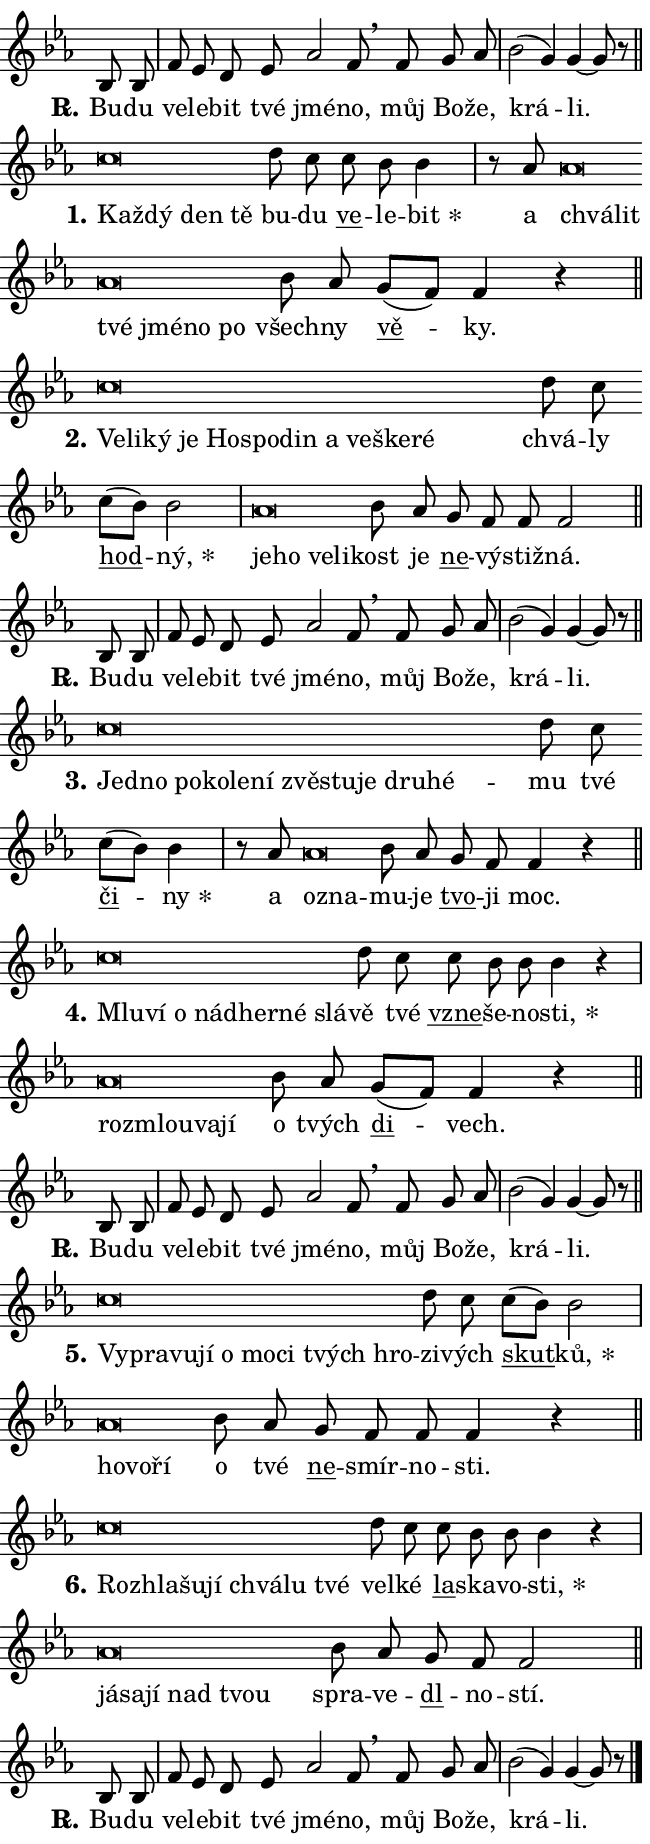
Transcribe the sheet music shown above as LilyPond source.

\version "2.24.0"
\header { tagline = "" }
\paper {
  indent = 0\cm
  top-margin = 0\cm
  right-margin = 0.13\cm % to fit lyric hyphens
  bottom-margin = 0\cm
  left-margin = 0\cm
  paper-width = 11\cm
  page-breaking = #ly:one-page-breaking
  system-system-spacing.basic-distance = #11
  score-system-spacing.basic-distance = #11
  ragged-last = ##f
}


%% Author: Thomas Morley
%% https://lists.gnu.org/archive/html/lilypond-user/2020-05/msg00002.html
#(define (line-position grob)
"Returns position of @var[grob} in current system:
   @code{'start}, if at first time-step
   @code{'end}, if at last time-step
   @code{'middle} otherwise
"
  (let* ((col (ly:item-get-column grob))
         (ln (ly:grob-object col 'left-neighbor))
         (rn (ly:grob-object col 'right-neighbor))
         (col-to-check-left (if (ly:grob? ln) ln col))
         (col-to-check-right (if (ly:grob? rn) rn col))
         (break-dir-left
           (and
             (ly:grob-property col-to-check-left 'non-musical #f)
             (ly:item-break-dir col-to-check-left)))
         (break-dir-right
           (and
             (ly:grob-property col-to-check-right 'non-musical #f)
             (ly:item-break-dir col-to-check-right))))
        (cond ((eqv? 1 break-dir-left) 'start)
              ((eqv? -1 break-dir-right) 'end)
              (else 'middle))))

#(define (tranparent-at-line-position vctor)
  (lambda (grob)
  "Relying on @code{line-position} select the relevant enry from @var{vctor}.
Used to determine transparency,"
    (case (line-position grob)
      ((end) (not (vector-ref vctor 0)))
      ((middle) (not (vector-ref vctor 1)))
      ((start) (not (vector-ref vctor 2))))))

noteHeadBreakVisibility =
#(define-music-function (break-visibility)(vector?)
"Makes @code{NoteHead}s transparent relying on @var{break-visibility}"
#{
  \override NoteHead.transparent =
    #(tranparent-at-line-position break-visibility)
#})

#(define delete-ledgers-for-transparent-note-heads
  (lambda (grob)
    "Reads whether a @code{NoteHead} is transparent.
If so this @code{NoteHead} is removed from @code{'note-heads} from
@var{grob}, which is supposed to be @code{LedgerLineSpanner}.
As a result ledgers are not printed for this @code{NoteHead}"
    (let* ((nhds-array (ly:grob-object grob 'note-heads))
           (nhds-list
             (if (ly:grob-array? nhds-array)
                 (ly:grob-array->list nhds-array)
                 '()))
           ;; Relies on the transparent-property being done before
           ;; Staff.LedgerLineSpanner.after-line-breaking is executed.
           ;; This is fragile ...
           (to-keep
             (remove
               (lambda (nhd)
                 (ly:grob-property nhd 'transparent #f))
               nhds-list)))
      ;; TODO find a better method to iterate over grob-arrays, similiar
      ;; to filter/remove etc for lists
      ;; For now rebuilt from scratch
      (set! (ly:grob-object grob 'note-heads)  '())
      (for-each
        (lambda (nhd)
          (ly:pointer-group-interface::add-grob grob 'note-heads nhd))
        to-keep))))

squashNotes = {
  \override NoteHead.X-extent = #'(-0.2 . 0.2)
  \override NoteHead.Y-extent = #'(-0.75 . 0)
  \override NoteHead.stencil =
    #(lambda (grob)
       (let ((pos (ly:grob-property grob 'staff-position)))
         (begin
           (if (< pos -7) (display "ERROR: Lower brevis then expected\n") (display ""))
           (if (<= pos -6) ly:text-interface::print ly:note-head::print))))
}
unSquashNotes = {
  \revert NoteHead.X-extent
  \revert NoteHead.Y-extent
  \revert NoteHead.stencil
}

hideNotes = \noteHeadBreakVisibility #begin-of-line-visible
unHideNotes = \noteHeadBreakVisibility #all-visible

% work-around for resetting accidentals
% https://lilypond.org/doc/v2.23/Documentation/notation/displaying-rhythms#unmetered-music
cadenzaMeasure = {
  \cadenzaOff
  \partial 1024 s1024
  \cadenzaOn
}

#(define-markup-command (accent layout props text) (markup?)
  "Underline accented syllable"
  (interpret-markup layout props
    #{\markup \override #'(offset . 4.3) \underline { #text }#}))

responsum = \markup \concat {
  "R" \hspace #-1.05 \path #0.1 #'((moveto 0 0.07) (lineto 0.9 0.8)) \hspace #0.05 "."
}

spaceSize = #0.6828661417322834 % exact space size for TeX Gyre Schola

\layout {
  \context {
    \Staff
    \remove "Time_signature_engraver"
    \override LedgerLineSpanner.after-line-breaking = #delete-ledgers-for-transparent-note-heads
  }
  \context {
    \Lyrics {
      \override LyricSpace.minimum-distance = \spaceSize
      \override LyricText.font-name = #"TeX Gyre Schola"
      \override LyricText.font-size = 1
      \override StanzaNumber.font-name = #"TeX Gyre Schola Bold"
      \override StanzaNumber.font-size = 1
    }
  }
  \context {
    \Score 
    \override NoteHead.text =
      #(lambda (grob) 
        (let ((pos (ly:grob-property grob 'staff-position)))
          #{\markup {
            \combine
              \halign #-0.55 \raise #(if (= pos -6) 0 0.5) \override #'(thickness . 2) \draw-line #'(3.2 . 0)
              \musicglyph "noteheads.sM1"
          }#}))
  }
}

% magnetic-lyrics.ily
%
%   written by
%     Jean Abou Samra <jean@abou-samra.fr>
%     Werner Lemberg <wl@gnu.org>
%
%   adapted by
%     Jiri Hon <jiri.hon@gmail.com>
%
% Version 2022-Apr-15

% https://www.mail-archive.com/lilypond-user@gnu.org/msg149350.html

#(define (Left_hyphen_pointer_engraver context)
   "Collect syllable-hyphen-syllable occurrences in lyrics and store
them in properties.  This engraver only looks to the left.  For
example, if the lyrics input is @code{foo -- bar}, it does the
following.

@itemize @bullet
@item
Set the @code{text} property of the @code{LyricHyphen} grob between
@q{foo} and @q{bar} to @code{foo}.

@item
Set the @code{left-hyphen} property of the @code{LyricText} grob with
text @q{foo} to the @code{LyricHyphen} grob between @q{foo} and
@q{bar}.
@end itemize

Use this auxiliary engraver in combination with the
@code{lyric-@/text::@/apply-@/magnetic-@/offset!} hook."
   (let ((hyphen #f)
         (text #f))
     (make-engraver
      (acknowledgers
       ((lyric-syllable-interface engraver grob source-engraver)
        (set! text grob)))
      (end-acknowledgers
       ((lyric-hyphen-interface engraver grob source-engraver)
        ;(when (not (grob::has-interface grob 'lyric-space-interface))
          (set! hyphen grob)));)
      ((stop-translation-timestep engraver)
       (when (and text hyphen)
         (ly:grob-set-object! text 'left-hyphen hyphen))
       (set! text #f)
       (set! hyphen #f)))))

#(define (lyric-text::apply-magnetic-offset! grob)
   "If the space between two syllables is less than the value in
property @code{LyricText@/.details@/.squash-threshold}, move the right
syllable to the left so that it gets concatenated with the left
syllable.

Use this function as a hook for
@code{LyricText@/.after-@/line-@/breaking} if the
@code{Left_@/hyphen_@/pointer_@/engraver} is active."
   (let ((hyphen (ly:grob-object grob 'left-hyphen #f)))
     (when hyphen
       (let ((left-text (ly:spanner-bound hyphen LEFT)))
         (when (grob::has-interface left-text 'lyric-syllable-interface)
           (let* ((common (ly:grob-common-refpoint grob left-text X))
                  (this-x-ext (ly:grob-extent grob common X))
                  (left-x-ext
                   (begin
                     ;; Trigger magnetism for left-text.
                     (ly:grob-property left-text 'after-line-breaking)
                     (ly:grob-extent left-text common X)))
                  ;; `delta` is the gap width between two syllables.
                  (delta (- (interval-start this-x-ext)
                            (interval-end left-x-ext)))
                  (details (ly:grob-property grob 'details))
                  (threshold (assoc-get 'squash-threshold details 0.2)))
             (when (< delta threshold)
               (let* (;; We have to manipulate the input text so that
                      ;; ligatures crossing syllable boundaries are not
                      ;; disabled.  For languages based on the Latin
                      ;; script this is essentially a beautification.
                      ;; However, for non-Western scripts it can be a
                      ;; necessity.
                      (lt (ly:grob-property left-text 'text))
                      (rt (ly:grob-property grob 'text))
                      (is-space (grob::has-interface hyphen 'lyric-space-interface))
                      (space (if is-space " " ""))
                      (extra-delta (if is-space spaceSize 0))
                      ;; Append new syllable.
                      (ltrt-space (if (and (string? lt) (string? rt))
                                (string-append lt space rt)
                                (make-concat-markup (list lt space rt))))
                      ;; Right-align `ltrt` to the right side.
                      (ltrt-space-markup (grob-interpret-markup
                               grob
                               (make-translate-markup
                                (cons (interval-length this-x-ext) 0)
                                (make-right-align-markup ltrt-space)))))
                 (begin
                   ;; Don't print `left-text`.
                   (ly:grob-set-property! left-text 'stencil #f)
                   ;; Set text and stencil (which holds all collected
                   ;; syllables so far) and shift it to the left.
                   (ly:grob-set-property! grob 'text ltrt-space)
                   (ly:grob-set-property! grob 'stencil ltrt-space-markup)
                   (ly:grob-translate-axis! grob (- (- delta extra-delta)) X))))))))))


#(define (lyric-hyphen::displace-bounds-first grob)
   ;; Make very sure this callback isn't triggered too early.
   (let ((left (ly:spanner-bound grob LEFT))
         (right (ly:spanner-bound grob RIGHT)))
     (ly:grob-property left 'after-line-breaking)
     (ly:grob-property right 'after-line-breaking)
     (ly:lyric-hyphen::print grob)))

squashThreshold = #0.4

\layout {
  \context {
    \Lyrics
    \consists #Left_hyphen_pointer_engraver
    \override LyricText.after-line-breaking =
      #lyric-text::apply-magnetic-offset!
    \override LyricHyphen.stencil = #lyric-hyphen::displace-bounds-first
    \override LyricText.details.squash-threshold = \squashThreshold
    \override LyricHyphen.minimum-distance = 0
    \override LyricHyphen.minimum-length = \squashThreshold
  }
}

squashText = \override LyricText.details.squash-threshold = 9999
unSquashText = \override LyricText.details.squash-threshold = \squashThreshold

leftText = \override LyricText.self-alignment-X = #LEFT
unLeftText = \revert LyricText.self-alignment-X

starOffset = #(lambda (grob) 
                (let ((x_offset (ly:self-alignment-interface::aligned-on-x-parent grob)))
                  (if (= x_offset 0) 0 (+ x_offset 1.2))))

star = #(define-music-function (syllable)(string?)
"Append star separator at the end of a syllable"
#{
  \once \override LyricText.X-offset = #starOffset
  \lyricmode { \markup {
    #syllable
    \override #'((font-name . "TeX Gyre Schola Bold")) \hspace #0.2 \lower #0.65 \larger "*"
  } }
#})

starAccent = #(define-music-function (syllable)(string?)
"Append star separator at the end of a syllable and make accent"
#{
  \once \override LyricText.X-offset = #starOffset
  \lyricmode { \markup {
    \accent #syllable
    \override #'((font-name . "TeX Gyre Schola Bold")) \hspace #0.2 \lower #0.65 \larger "*"
  } }
#})

breath = #(define-music-function (syllable)(string?)
"Append breathing indicator at the end of a syllable"
#{
  \lyricmode { \markup { #syllable "+" } }
#})

optionalBreath = #(define-music-function (syllable)(string?)
"Append optional breathing indicator at the end of a syllable"
#{
  \lyricmode { \markup { #syllable "(+)" } }
#})


\score {
    <<
        \new Voice = "melody" { \cadenzaOn \key es \major \relative { bes8 bes \cadenzaMeasure \bar "|" f' es d es as2 f8 \breathe \bar "" f g as \cadenzaMeasure \bar "|" bes2( g4) g~ g8 r \cadenzaMeasure \bar "||" \break } }
        \new Lyrics \lyricsto "melody" { \lyricmode { \set stanza = \responsum
Bu -- du ve -- le -- bit tvé jmé -- no, můj Bo -- že, krá -- li. } }
    >>
    \layout {}
}

\score {
    <<
        \new Voice = "melody" { \cadenzaOn \key es \major \relative { \squashNotes c''\breve*1/16 \hideNotes \breve*1/16 \bar "" \breve*1/16 \breve*1/16 \bar "" \unHideNotes \unSquashNotes d8 c \bar "" c bes bes4 \cadenzaMeasure \bar "|" r8 as8 \squashNotes as\breve*1/16 \hideNotes \breve*1/16 \bar "" \breve*1/16 \bar "" \breve*1/16 \bar "" \breve*1/16 \breve*1/16 \bar "" \unHideNotes \unSquashNotes bes8 as \bar "" g[( f)] f4 r \cadenzaMeasure \bar "||" \break } }
        \new Lyrics \lyricsto "melody" { \lyricmode { \set stanza = "1."
\leftText Kaž -- \squashText dý den tě \unLeftText \unSquashText bu -- du \markup \accent ve -- le -- \star bit a \leftText chvá -- \squashText lit tvé jmé -- no po \unLeftText \unSquashText všech -- ny \markup \accent vě -- ky. } }
    >>
    \layout {}
}

\score {
    <<
        \new Voice = "melody" { \cadenzaOn \key es \major \relative { \squashNotes c''\breve*1/16 \hideNotes \breve*1/16 \bar "" \breve*1/16 \bar "" \breve*1/16 \bar "" \breve*1/16 \bar "" \breve*1/16 \bar "" \breve*1/16 \bar "" \breve*1/16 \bar "" \breve*1/16 \bar "" \breve*1/16 \breve*1/16 \bar "" \unHideNotes \unSquashNotes d8 c \bar "" c[( bes)] bes2 \cadenzaMeasure \bar "|" \squashNotes as\breve*1/16 \hideNotes \breve*1/16 \bar "" \breve*1/16 \breve*1/16 \bar "" \unHideNotes \unSquashNotes bes8 as \bar "" g f f f2 \cadenzaMeasure \bar "||" \break } }
        \new Lyrics \lyricsto "melody" { \lyricmode { \set stanza = "2."
\leftText Ve -- \squashText li -- ký je Ho -- spo -- din a ve -- ške -- ré \unLeftText \unSquashText chvá -- ly \markup \accent hod -- \star ný, \leftText je -- \squashText ho ve -- li -- \unLeftText \unSquashText kost je \markup \accent ne -- vý -- stiž -- ná. } }
    >>
    \layout {}
}

\score {
    <<
        \new Voice = "melody" { \cadenzaOn \key es \major \relative { bes8 bes \cadenzaMeasure \bar "|" f' es d es as2 f8 \breathe \bar "" f g as \cadenzaMeasure \bar "|" bes2( g4) g~ g8 r \cadenzaMeasure \bar "||" \break } }
        \new Lyrics \lyricsto "melody" { \lyricmode { \set stanza = \responsum
Bu -- du ve -- le -- bit tvé jmé -- no, můj Bo -- že, krá -- li. } }
    >>
    \layout {}
}

\score {
    <<
        \new Voice = "melody" { \cadenzaOn \key es \major \relative { \squashNotes c''\breve*1/16 \hideNotes \breve*1/16 \bar "" \breve*1/16 \bar "" \breve*1/16 \bar "" \breve*1/16 \bar "" \breve*1/16 \bar "" \breve*1/16 \bar "" \breve*1/16 \bar "" \breve*1/16 \bar "" \breve*1/16 \breve*1/16 \bar "" \unHideNotes \unSquashNotes d8 c \bar "" c[( bes)] bes4 \cadenzaMeasure \bar "|" r8 as8 \squashNotes as\breve*1/16 \hideNotes \breve*1/16 \bar "" \unHideNotes \unSquashNotes bes8 as \bar "" g f f4 r \cadenzaMeasure \bar "||" \break } }
        \new Lyrics \lyricsto "melody" { \lyricmode { \set stanza = "3."
\leftText Jed -- \squashText no po -- ko -- le -- ní zvě -- stu -- je dru -- hé -- \unLeftText \unSquashText mu tvé \markup \accent či -- \star ny a \leftText o -- \squashText zna -- \unLeftText \unSquashText mu -- je \markup \accent tvo -- ji moc. } }
    >>
    \layout {}
}

\score {
    <<
        \new Voice = "melody" { \cadenzaOn \key es \major \relative { \squashNotes c''\breve*1/16 \hideNotes \breve*1/16 \bar "" \breve*1/16 \bar "" \breve*1/16 \bar "" \breve*1/16 \bar "" \breve*1/16 \breve*1/16 \bar "" \unHideNotes \unSquashNotes d8 c \bar "" c bes bes bes4 r \cadenzaMeasure \bar "|" \squashNotes as\breve*1/16 \hideNotes \breve*1/16 \bar "" \breve*1/16 \breve*1/16 \bar "" \unHideNotes \unSquashNotes bes8 as \bar "" g[( f)] f4 r \cadenzaMeasure \bar "||" \break } }
        \new Lyrics \lyricsto "melody" { \lyricmode { \set stanza = "4."
\leftText Mlu -- \squashText ví o nád -- her -- né slá -- \unLeftText \unSquashText vě tvé \markup \accent vzne -- še -- no -- \star sti, \leftText roz -- \squashText mlou -- va -- jí \unLeftText \unSquashText o tvých \markup \accent di -- vech. } }
    >>
    \layout {}
}

\score {
    <<
        \new Voice = "melody" { \cadenzaOn \key es \major \relative { bes8 bes \cadenzaMeasure \bar "|" f' es d es as2 f8 \breathe \bar "" f g as \cadenzaMeasure \bar "|" bes2( g4) g~ g8 r \cadenzaMeasure \bar "||" \break } }
        \new Lyrics \lyricsto "melody" { \lyricmode { \set stanza = \responsum
Bu -- du ve -- le -- bit tvé jmé -- no, můj Bo -- že, krá -- li. } }
    >>
    \layout {}
}

\score {
    <<
        \new Voice = "melody" { \cadenzaOn \key es \major \relative { \squashNotes c''\breve*1/16 \hideNotes \breve*1/16 \bar "" \breve*1/16 \bar "" \breve*1/16 \bar "" \breve*1/16 \bar "" \breve*1/16 \bar "" \breve*1/16 \bar "" \breve*1/16 \breve*1/16 \bar "" \unHideNotes \unSquashNotes d8 c \bar "" c[( bes)] bes2 \cadenzaMeasure \bar "|" \squashNotes as\breve*1/16 \hideNotes \breve*1/16 \breve*1/16 \bar "" \unHideNotes \unSquashNotes bes8 as \bar "" g f f f4 r \cadenzaMeasure \bar "||" \break } }
        \new Lyrics \lyricsto "melody" { \lyricmode { \set stanza = "5."
\leftText Vy -- \squashText pra -- vu -- jí o mo -- ci tvých hro -- \unLeftText \unSquashText zi -- vých \markup \accent skut -- \star ků, \leftText ho -- \squashText vo -- ří \unLeftText \unSquashText o tvé \markup \accent ne -- smír -- no -- sti. } }
    >>
    \layout {}
}

\score {
    <<
        \new Voice = "melody" { \cadenzaOn \key es \major \relative { \squashNotes c''\breve*1/16 \hideNotes \breve*1/16 \bar "" \breve*1/16 \bar "" \breve*1/16 \bar "" \breve*1/16 \bar "" \breve*1/16 \breve*1/16 \bar "" \unHideNotes \unSquashNotes d8 c \bar "" c bes bes bes4 r \cadenzaMeasure \bar "|" \squashNotes as\breve*1/16 \hideNotes \breve*1/16 \bar "" \breve*1/16 \bar "" \breve*1/16 \breve*1/16 \bar "" \unHideNotes \unSquashNotes bes8 as \bar "" g f f2 \cadenzaMeasure \bar "||" \break } }
        \new Lyrics \lyricsto "melody" { \lyricmode { \set stanza = "6."
\leftText Roz -- \squashText hla -- šu -- jí chvá -- lu tvé \unLeftText \unSquashText vel -- ké \markup \accent la -- ska -- vo -- \star sti, \leftText já -- \squashText sa -- jí nad tvou \unLeftText \unSquashText spra -- ve -- \markup \accent dl -- no -- stí. } }
    >>
    \layout {}
}

\score {
    <<
        \new Voice = "melody" { \cadenzaOn \key es \major \relative { bes8 bes \cadenzaMeasure \bar "|" f' es d es as2 f8 \breathe \bar "" f g as \cadenzaMeasure \bar "|" bes2( g4) g~ g8 r \cadenzaMeasure \bar "||" \break } \bar "|." }
        \new Lyrics \lyricsto "melody" { \lyricmode { \set stanza = \responsum
Bu -- du ve -- le -- bit tvé jmé -- no, můj Bo -- že, krá -- li. } }
    >>
    \layout {}
}
